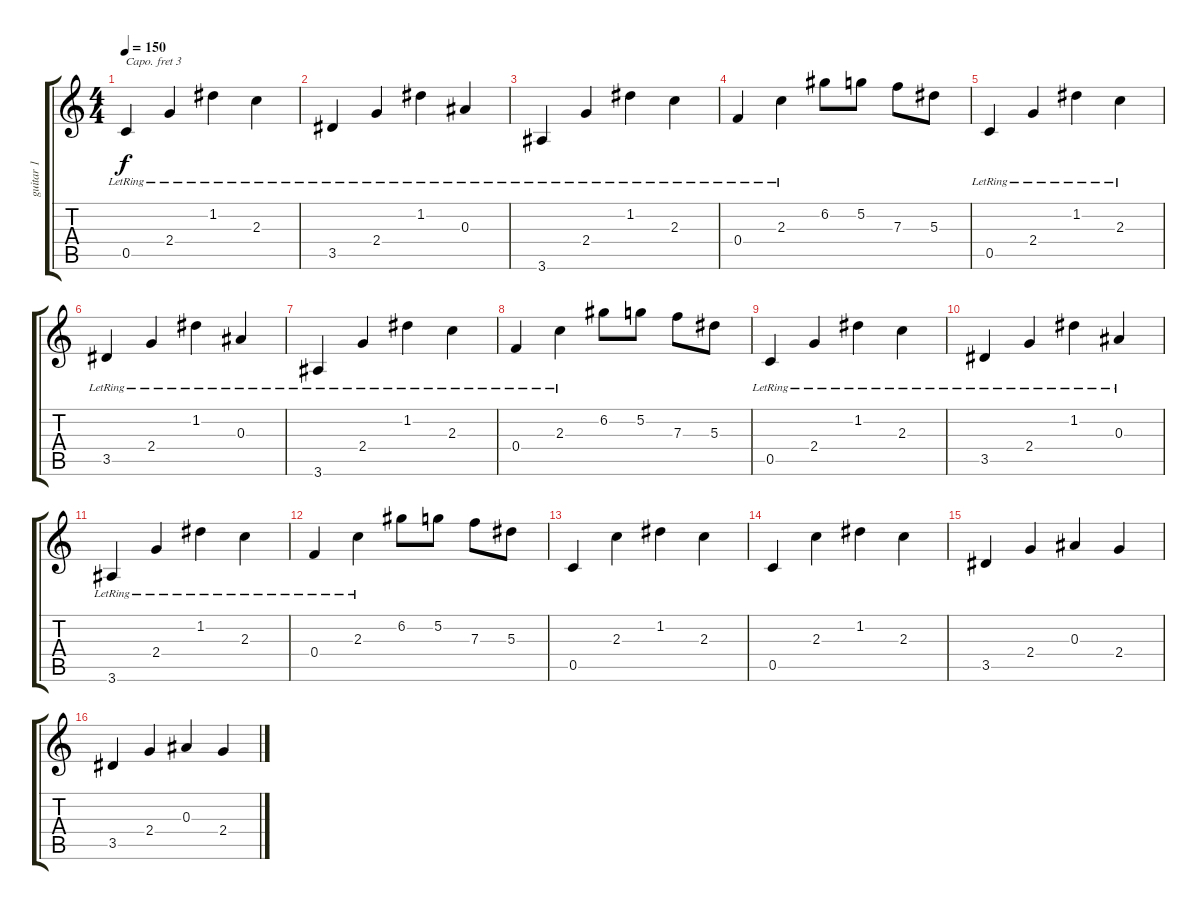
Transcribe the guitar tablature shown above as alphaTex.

\track ("guitar 1" "guitar 1") {instrument acousticguitarsteel}
\staff {score tabs}
\capo 3
\tuning (E4 B3 G3 D3 A2 E2) {hide}
\ts (4 4)
\tempo 150
\clef g2
\ks c
0.5{lr}.4{dy f} 2.4{lr}.4 1.2{lr}.4 2.3{lr}.4 |
3.5{lr}.4 2.4{lr}.4 1.2{lr}.4 0.3{lr}.4 |
3.6{lr}.4 2.4{lr}.4 1.2{lr}.4 2.3{lr}.4 |
0.4{lr}.4 2.3{lr}.4 6.2.8 5.2.8 7.3.8 5.3.8 |
0.5{lr}.4 2.4{lr}.4 1.2{lr}.4 2.3{lr}.4 |
3.5{lr}.4 2.4{lr}.4 1.2{lr}.4 0.3{lr}.4 |
3.6{lr}.4 2.4{lr}.4 1.2{lr}.4 2.3{lr}.4 |
0.4{lr}.4 2.3{lr}.4 6.2.8 5.2.8 7.3.8 5.3.8 |
0.5{lr}.4 2.4{lr}.4 1.2{lr}.4 2.3{lr}.4 |
3.5{lr}.4 2.4{lr}.4 1.2{lr}.4 0.3{lr}.4 |
3.6{lr}.4 2.4{lr}.4 1.2{lr}.4 2.3{lr}.4 |
0.4{lr}.4 2.3{lr}.4 6.2.8 5.2.8 7.3.8 5.3.8 |
0.5.4 2.3.4 1.2.4 2.3.4 |
0.5.4 2.3.4 1.2.4 2.3.4 |
3.5.4 2.4.4 0.3.4 2.4.4 |
3.5.4 2.4.4 0.3.4 2.4.4
